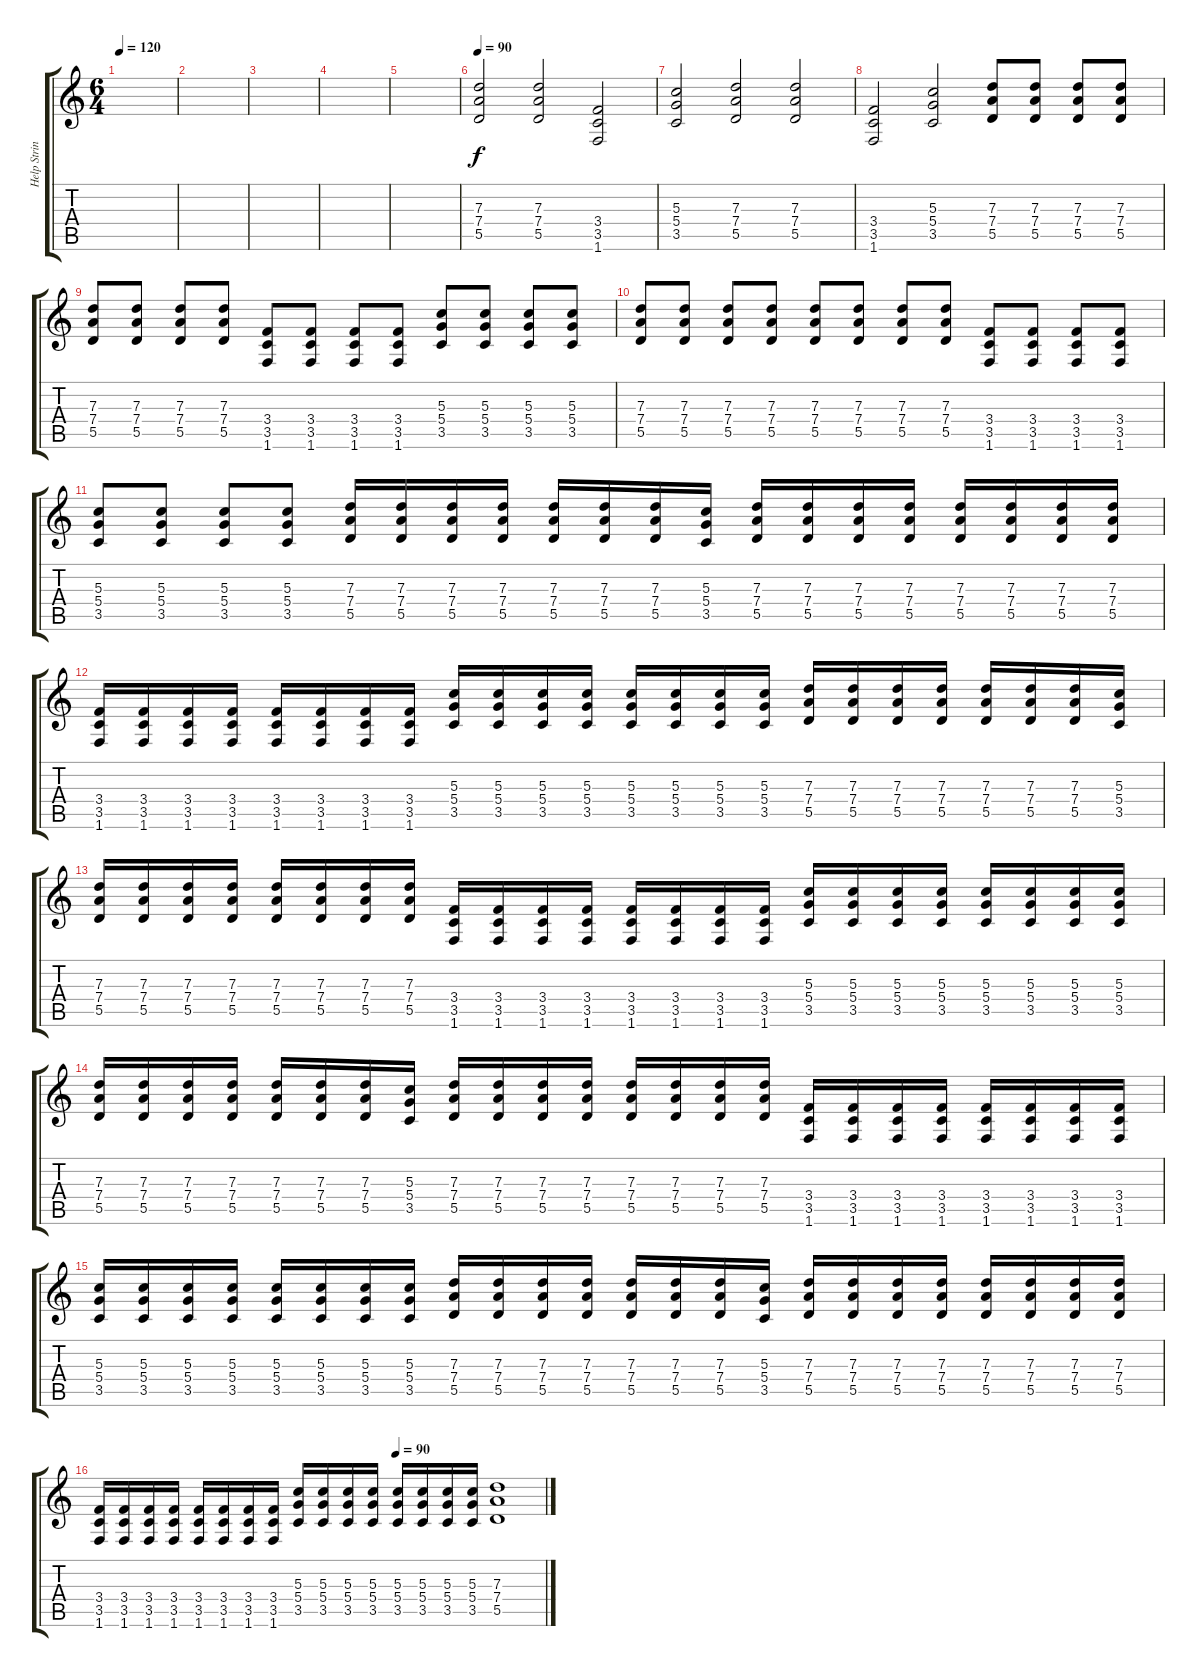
\track ("Help Strings" "Help Strin") {instrument electricguitarmuted}
\staff {score tabs}
\tuning (E4 B3 G3 D3 A2 E2) {hide}
\ts (6 4)
\tempo 120
\tempo 80
\tempo 120
\clef g2
\ks c
|
|
|
|
|
\tempo 90
(7.3 7.4 5.5).2 (7.3 7.4 5.5).2 (3.4 3.5 1.6).2 |
(5.3 5.4 3.5).2 (7.3 7.4 5.5).2 (7.3 7.4 5.5).2 |
(3.4 3.5 1.6).2 (5.3 5.4 3.5).2 (7.3 7.4 5.5).8 (7.3 7.4 5.5).8 (7.3 7.4 5.5).8 (7.3 7.4 5.5).8 |
(7.3 7.4 5.5).8 (7.3 7.4 5.5).8 (7.3 7.4 5.5).8 (7.3 7.4 5.5).8 (3.4 3.5 1.6).8 (3.4 3.5 1.6).8 (3.4 3.5 1.6).8 (3.4 3.5 1.6).8 (5.3 5.4 3.5).8 (5.3 5.4 3.5).8 (5.3 5.4 3.5).8 (5.3 5.4 3.5).8 |
(7.3 7.4 5.5).8 (7.3 7.4 5.5).8 (7.3 7.4 5.5).8 (7.3 7.4 5.5).8 (7.3 7.4 5.5).8 (7.3 7.4 5.5).8 (7.3 7.4 5.5).8 (7.3 7.4 5.5).8 (3.4 3.5 1.6).8 (3.4 3.5 1.6).8 (3.4 3.5 1.6).8 (3.4 3.5 1.6).8 |
(5.3 5.4 3.5).8 (5.3 5.4 3.5).8 (5.3 5.4 3.5).8 (5.3 5.4 3.5).8 (7.3 7.4 5.5).16 (7.3 7.4 5.5).16 (7.3 7.4 5.5).16 (7.3 7.4 5.5).16 (7.3 7.4 5.5).16 (7.3 7.4 5.5).16 (7.3 7.4 5.5).16 (5.3 5.4 3.5).16 (7.3 7.4 5.5).16 (7.3 7.4 5.5).16 (7.3 7.4 5.5).16 (7.3 7.4 5.5).16 (7.3 7.4 5.5).16 (7.3 7.4 5.5).16 (7.3 7.4 5.5).16 (7.3 7.4 5.5).16 |
(3.4 3.5 1.6).16 (3.4 3.5 1.6).16 (3.4 3.5 1.6).16 (3.4 3.5 1.6).16 (3.4 3.5 1.6).16 (3.4 3.5 1.6).16 (3.4 3.5 1.6).16 (3.4 3.5 1.6).16 (5.3 5.4 3.5).16 (5.3 5.4 3.5).16 (5.3 5.4 3.5).16 (5.3 5.4 3.5).16 (5.3 5.4 3.5).16 (5.3 5.4 3.5).16 (5.3 5.4 3.5).16 (5.3 5.4 3.5).16 (7.3 7.4 5.5).16 (7.3 7.4 5.5).16 (7.3 7.4 5.5).16 (7.3 7.4 5.5).16 (7.3 7.4 5.5).16 (7.3 7.4 5.5).16 (7.3 7.4 5.5).16 (5.3 5.4 3.5).16 |
(7.3 7.4 5.5).16 (7.3 7.4 5.5).16 (7.3 7.4 5.5).16 (7.3 7.4 5.5).16 (7.3 7.4 5.5).16 (7.3 7.4 5.5).16 (7.3 7.4 5.5).16 (7.3 7.4 5.5).16 (3.4 3.5 1.6).16 (3.4 3.5 1.6).16 (3.4 3.5 1.6).16 (3.4 3.5 1.6).16 (3.4 3.5 1.6).16 (3.4 3.5 1.6).16 (3.4 3.5 1.6).16 (3.4 3.5 1.6).16 (5.3 5.4 3.5).16 (5.3 5.4 3.5).16 (5.3 5.4 3.5).16 (5.3 5.4 3.5).16 (5.3 5.4 3.5).16 (5.3 5.4 3.5).16 (5.3 5.4 3.5).16 (5.3 5.4 3.5).16 |
(7.3 7.4 5.5).16 (7.3 7.4 5.5).16 (7.3 7.4 5.5).16 (7.3 7.4 5.5).16 (7.3 7.4 5.5).16 (7.3 7.4 5.5).16 (7.3 7.4 5.5).16 (5.3 5.4 3.5).16 (7.3 7.4 5.5).16 (7.3 7.4 5.5).16 (7.3 7.4 5.5).16 (7.3 7.4 5.5).16 (7.3 7.4 5.5).16 (7.3 7.4 5.5).16 (7.3 7.4 5.5).16 (7.3 7.4 5.5).16 (3.4 3.5 1.6).16 (3.4 3.5 1.6).16 (3.4 3.5 1.6).16 (3.4 3.5 1.6).16 (3.4 3.5 1.6).16 (3.4 3.5 1.6).16 (3.4 3.5 1.6).16 (3.4 3.5 1.6).16 |
(5.3 5.4 3.5).16 (5.3 5.4 3.5).16 (5.3 5.4 3.5).16 (5.3 5.4 3.5).16 (5.3 5.4 3.5).16 (5.3 5.4 3.5).16 (5.3 5.4 3.5).16 (5.3 5.4 3.5).16 (7.3 7.4 5.5).16 (7.3 7.4 5.5).16 (7.3 7.4 5.5).16 (7.3 7.4 5.5).16 (7.3 7.4 5.5).16 (7.3 7.4 5.5).16 (7.3 7.4 5.5).16 (5.3 5.4 3.5).16 (7.3 7.4 5.5).16 (7.3 7.4 5.5).16 (7.3 7.4 5.5).16 (7.3 7.4 5.5).16 (7.3 7.4 5.5).16 (7.3 7.4 5.5).16 (7.3 7.4 5.5).16 (7.3 7.4 5.5).16 |
\tempo (90 0.6666666666666666)
(3.4 3.5 1.6).16 (3.4 3.5 1.6).16 (3.4 3.5 1.6).16 (3.4 3.5 1.6).16 (3.4 3.5 1.6).16 (3.4 3.5 1.6).16 (3.4 3.5 1.6).16 (3.4 3.5 1.6).16 (5.3 5.4 3.5).16 (5.3 5.4 3.5).16 (5.3 5.4 3.5).16 (5.3 5.4 3.5).16 (5.3 5.4 3.5).16 (5.3 5.4 3.5).16 (5.3 5.4 3.5).16 (5.3 5.4 3.5).16 (7.3 7.4 5.5).1
